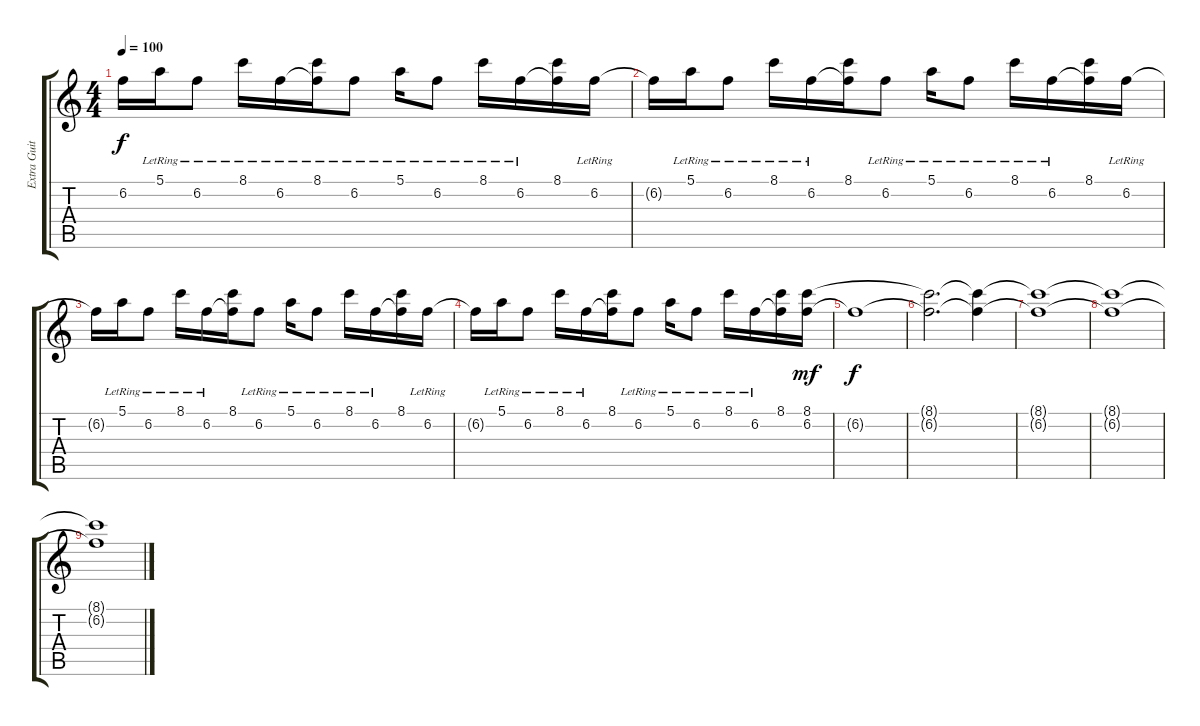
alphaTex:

\track ("Extra Guitar" "Extra Guit") {instrument overdrivenguitar}
\staff {score tabs}
\tuning (E4 B3 G3 D3 A2 E2) {hide}
\ts (4 4)
\tempo 100
\clef g2
\ks c
6.2{t}.16{dy f} 5.1{lr}.16 6.2{lr}.8 8.1{lr}.16 6.2{lr}.16 (8.1{lr} 6.2{t}).16 6.2{lr}.8 5.1{lr}.16 6.2{lr}.8 8.1{lr}.16 6.2{lr}.16 (8.1 6.2{t}).16 6.2{lr}.16 |
6.2{t}.16 5.1{lr}.16 6.2{lr}.8 8.1{lr}.16 6.2{lr}.16 (8.1 6.2{t}).16 6.2{lr}.8 5.1{lr}.16 6.2{lr}.8 8.1{lr}.16 6.2{lr}.16 (8.1 6.2{t}).16 6.2{lr}.16 |
6.2{t}.16 5.1{lr}.16 6.2{lr}.8 8.1{lr}.16 6.2{lr}.16 (8.1 6.2{t}).16 6.2{lr}.8 5.1{lr}.16 6.2{lr}.8 8.1{lr}.16 6.2{lr}.16 (8.1 6.2{t}).16 6.2{lr}.16 |
6.2{t}.16 5.1{lr}.16 6.2{lr}.8 8.1{lr}.16 6.2{lr}.16 (8.1 6.2{t}).16 6.2{lr}.8 5.1{lr}.16 6.2{lr}.8 8.1{lr}.16 6.2{lr}.16 (8.1 6.2{t}).16 (8.1 6.2).16{dy mf} |
6.2{t}.1{dy f} |
(8.1{t} 6.2{t}).2{d} (8.1{t} 6.2{t}).4{volume 0} |
(8.1{t} 6.2{t}).1 |
(8.1{t} 6.2{t}).1 |
(8.1{t} 6.2{t}).1
